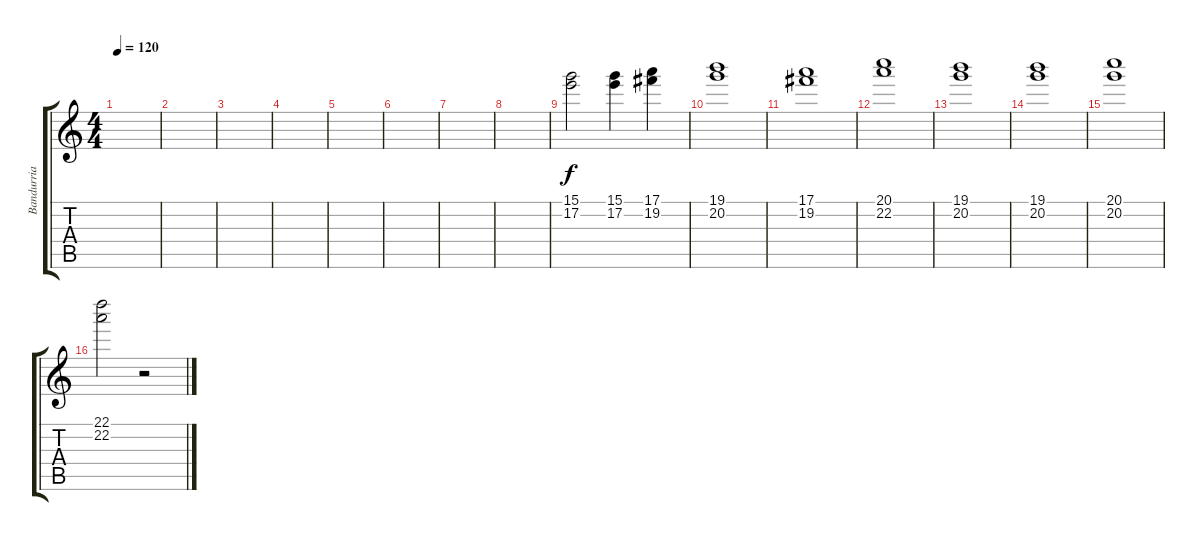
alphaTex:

\track ("Bandurria" "Bandurria") {instrument acousticguitarsteel}
\staff {score tabs}
\tuning (E4 B3 G3 D3 A2 E2) {hide}
\ts (4 4)
\tempo 120
\clef g2
\ks c
|
|
|
|
|
|
|
|
(15.1 17.2).2 (15.1 17.2).4 (17.1 19.2).4 |
(19.1 20.2).1 |
(17.1 19.2).1 |
(20.1 22.2).1 |
(19.1 20.2).1 |
(19.1 20.2).1 |
(20.1 20.2).1 |
(22.1 22.2).2 r.2
